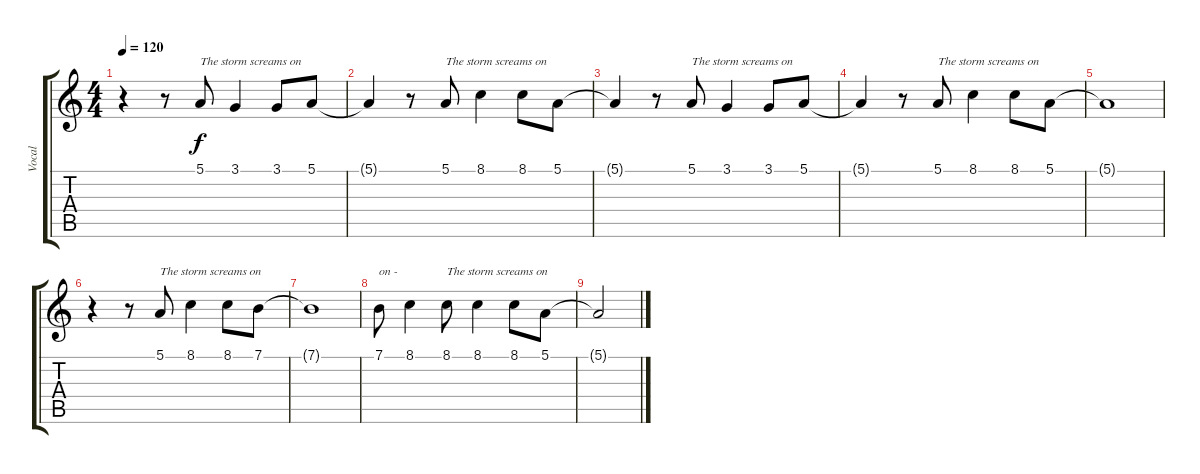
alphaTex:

\track ("Vocal" "Vocal") {instrument tenorsax}
\staff {score tabs}
\tuning (E4 B3 G3 D3 A2 E2) {hide}
\ts (4 4)
\tempo 120
\clef g2
\ks c
r.4{dy f} r.8 5.1.8{txt "The storm screams on"} 3.1.4 3.1.8 5.1.8 |
5.1{t}.4 r.8 5.1.8{txt "The storm screams on"} 8.1.4 8.1.8 5.1.8 |
5.1{t}.4 r.8 5.1.8{txt "The storm screams on"} 3.1.4 3.1.8 5.1.8 |
5.1{t}.4 r.8 5.1.8{txt "The storm screams on"} 8.1.4 8.1.8 5.1.8 |
5.1{t}.1 |
r.4 r.8 5.1.8{txt "The storm screams on"} 8.1.4 8.1.8 7.1.8 |
7.1{t}.1 |
7.1.8{txt "on -"} 8.1.4 8.1.8{txt "The storm screams on"} 8.1.4 8.1.8 5.1.8 |
5.1{t}.2
